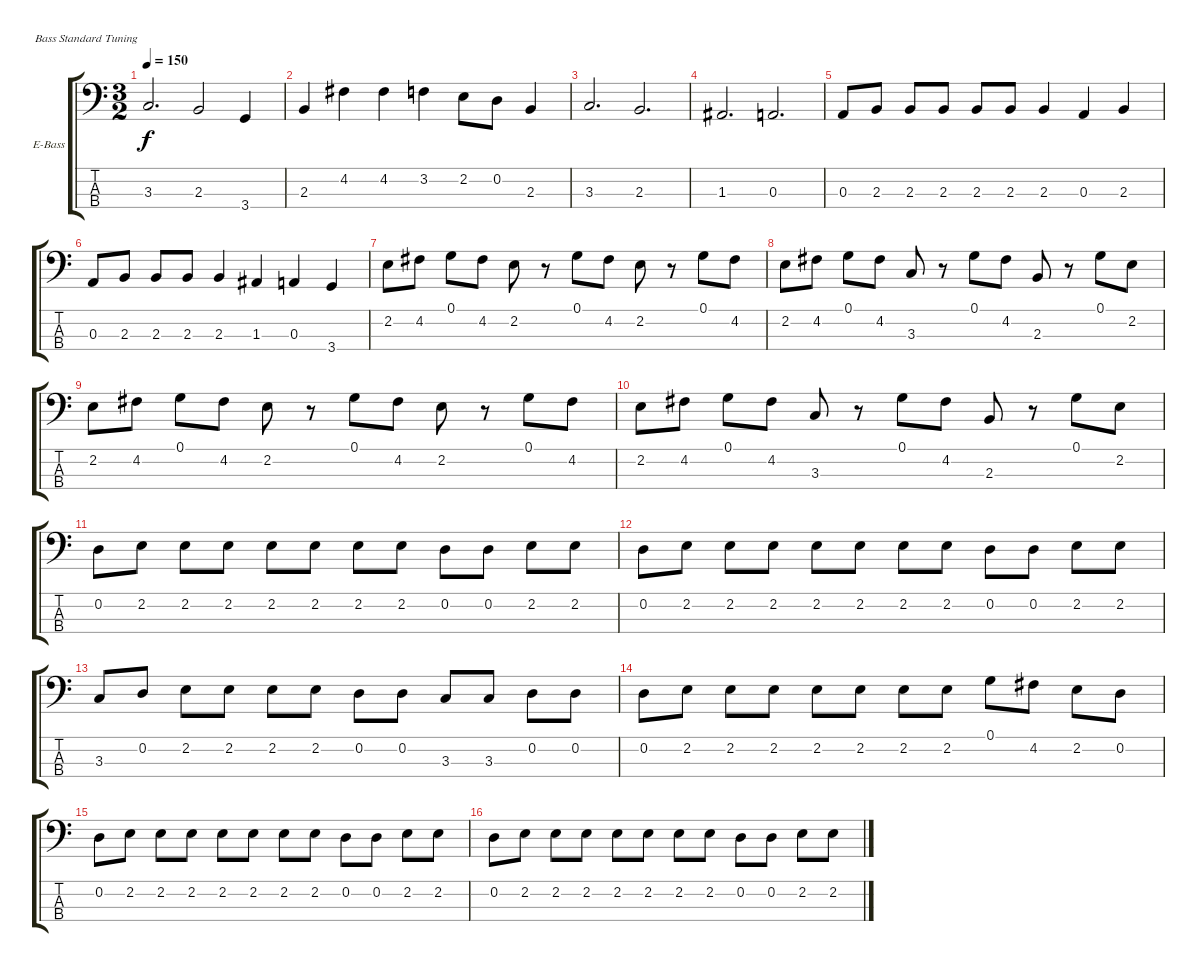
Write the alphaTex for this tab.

\bracketExtendMode groupsimilarinstruments
\firstSystemTrackNameOrientation horizontal
\otherSystemsTrackNameOrientation horizontal
\track ("Бас 1" "E-Bass") {instrument slapbass1}
\staff {score tabs}
\tuning (G2 D2 A1 E1)
\ts (3 2)
\tempo 150
\clef f4
\ks c
3.3.2{d dy f} 2.3.2 3.4.4 |
2.3.4 4.2.4 4.2.4 3.2.4 2.2.8 0.2.8 2.3.4 |
3.3.2{d} 2.3.2{d} |
1.3.2{d} 0.3.2{d} |
0.3.8 2.3.8 2.3.8 2.3.8 2.3.8 2.3.8 2.3.4 0.3.4 2.3.4 |
0.3.8 2.3.8 2.3.8 2.3.8 2.3.4 1.3.4 0.3.4 3.4.4 |
2.2.8 4.2.8 0.1.8 4.2.8 2.2.8 r.8 0.1.8 4.2.8 2.2.8 r.8 0.1.8 4.2.8 |
2.2.8 4.2.8 0.1.8 4.2.8 3.3.8 r.8 0.1.8 4.2.8 2.3.8 r.8 0.1.8 2.2.8 |
2.2.8 4.2.8 0.1.8 4.2.8 2.2.8 r.8 0.1.8 4.2.8 2.2.8 r.8 0.1.8 4.2.8 |
2.2.8 4.2.8 0.1.8 4.2.8 3.3.8 r.8 0.1.8 4.2.8 2.3.8 r.8 0.1.8 2.2.8 |
0.2.8 2.2.8 2.2.8 2.2.8 2.2.8 2.2.8 2.2.8 2.2.8 0.2.8 0.2.8 2.2.8 2.2.8 |
0.2.8 2.2.8 2.2.8 2.2.8 2.2.8 2.2.8 2.2.8 2.2.8 0.2.8 0.2.8 2.2.8 2.2.8 |
3.3.8 0.2.8 2.2.8 2.2.8 2.2.8 2.2.8 0.2.8 0.2.8 3.3.8 3.3.8 0.2.8 0.2.8 |
0.2.8 2.2.8 2.2.8 2.2.8 2.2.8 2.2.8 2.2.8 2.2.8 0.1.8 4.2.8 2.2.8 0.2.8 |
0.2.8 2.2.8 2.2.8 2.2.8 2.2.8 2.2.8 2.2.8 2.2.8 0.2.8 0.2.8 2.2.8 2.2.8 |
0.2.8 2.2.8 2.2.8 2.2.8 2.2.8 2.2.8 2.2.8 2.2.8 0.2.8 0.2.8 2.2.8 2.2.8
